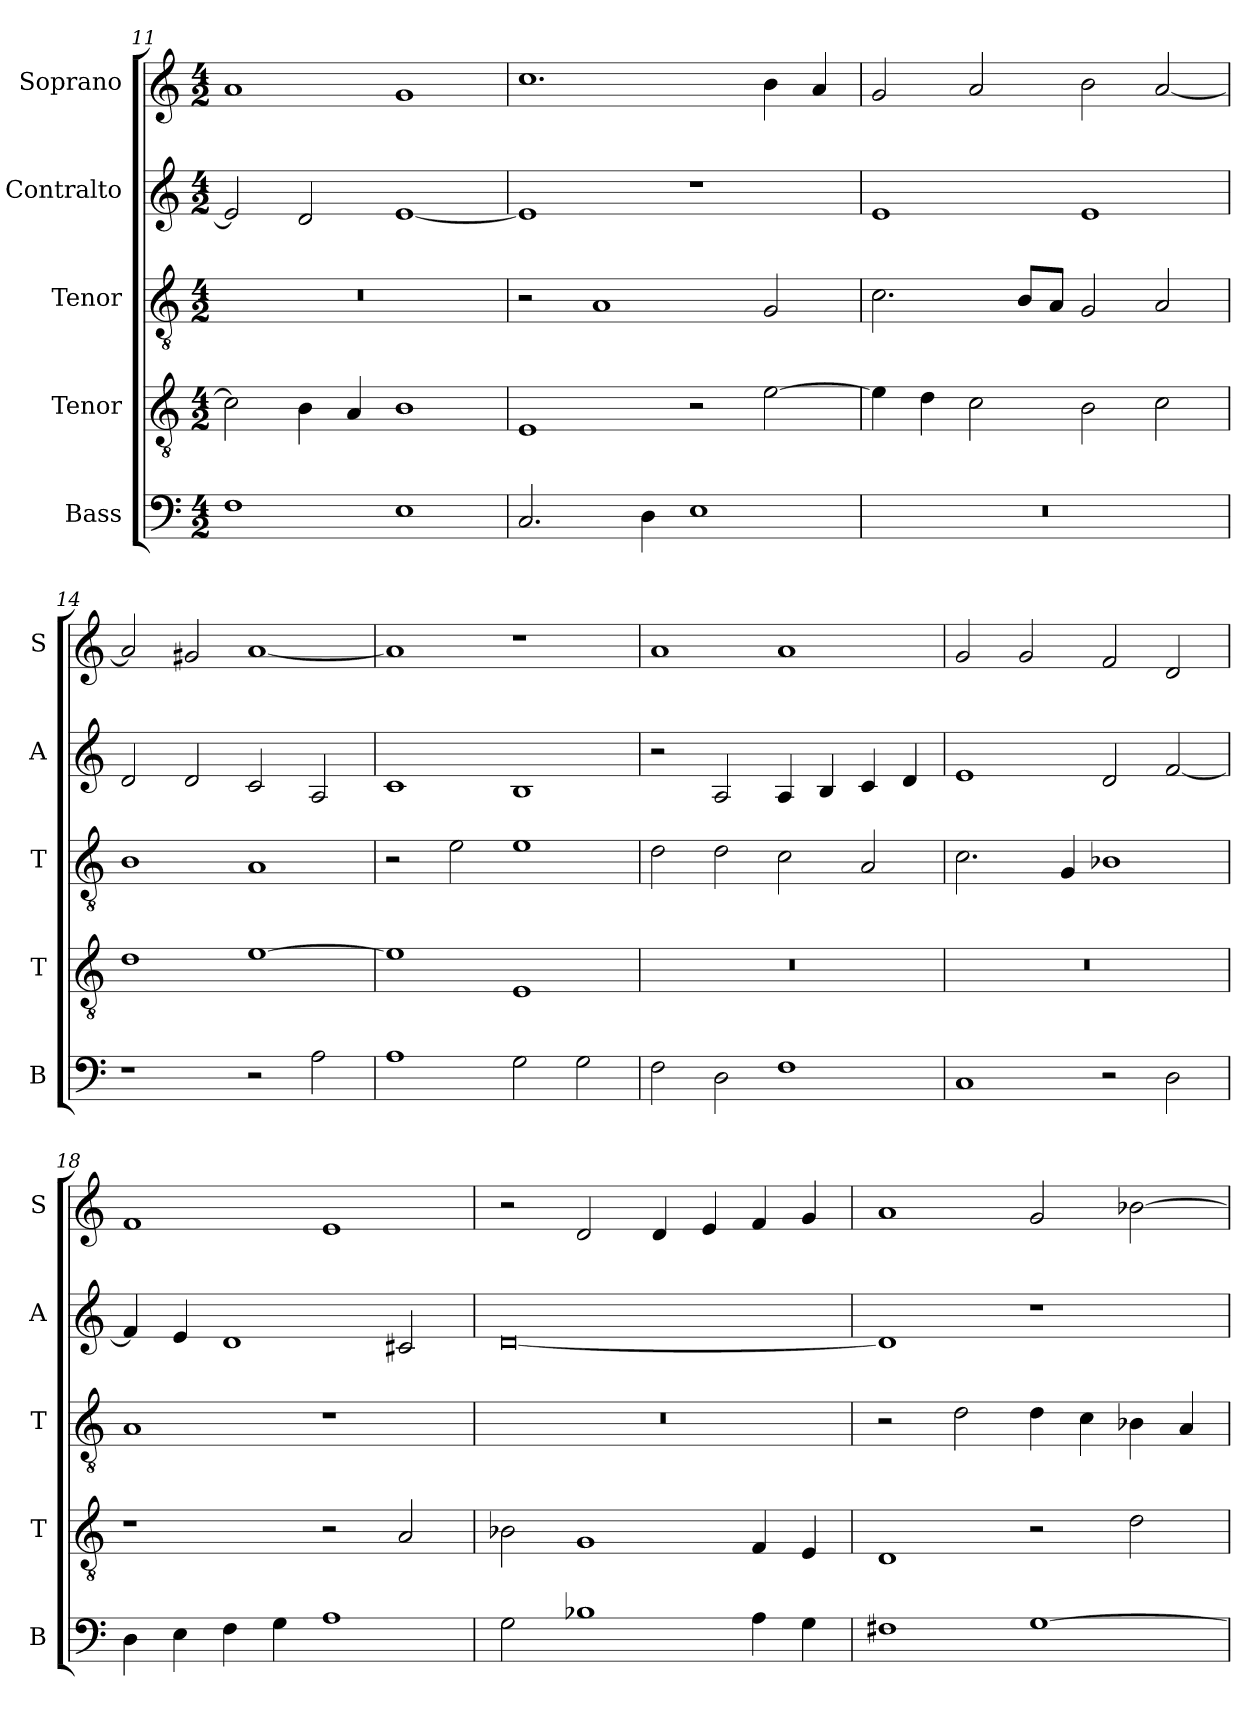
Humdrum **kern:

**kern	**kern	**kern	**kern	**kern
*part5	*part4	*part3	*part2	*part1
*staff5	*staff4	*staff3	*staff2	*staff1
*I"Bass	*I"Tenor	*I"Tenor	*I"Contralto	*I"Soprano
*I'B	*I'T	*I'T	*I'A	*I'S
*clefF4	*clefGv2	*clefGv2	*clefG2	*clefG2
*k[]	*k[]	*k[]	*k[]	*k[]
*A:aeo	*A:aeo	*A:aeo	*A:aeo	*A:aeo
*M4/2	*M4/2	*M4/2	*M4/2	*M4/2
=11	=11	=11	=11	=11
1F	2c]	0r	2e]	1a
.	4B	.	2d	.
.	4A	.	.	.
1E	1B	.	[1e	1g
=12	=12	=12	=12	=12
2.C	1E	2r	1e]	1.cc
.	.	1A	.	.
4D	.	.	.	.
1E	2r	.	1r	.
.	[2e	2G	.	4b
.	.	.	.	4a
=13	=13	=13	=13	=13
0r	4e]	2.c	1e	2g
.	4d	.	.	.
.	2c	.	.	2a
.	.	8B/L	.	.
.	.	8A/J	.	.
.	2B	2G	1e	2b
.	2c	2A	.	[2a
=14	=14	=14	=14	=14
1r	1d	1B	2d	2a]
.	.	.	2d	2g#X
2r	[1e	1A	2c	[1a
2A	.	.	2A	.
=15	=15	=15	=15	=15
1A	1e]	2r	1c	1a]
.	.	2e	.	.
2G	1E	1e	1B	1r
2G	.	.	.	.
=16	=16	=16	=16	=16
2F	0r	2d	2r	1a
2D	.	2d	2A	.
1F	.	2c	4A	1a
.	.	.	4B	.
.	.	2A	4c	.
.	.	.	4d	.
=17	=17	=17	=17	=17
1C	0r	2.c	1e	2g
.	.	.	.	2g
.	.	4G	.	.
2r	.	1B-X	2d	2f
2D	.	.	[2f	2d
=18	=18	=18	=18	=18
4D	1r	1A	4f]	1f
4E	.	.	4e	.
4F	.	.	1d	.
4G	.	.	.	.
1A	2r	1r	.	1e
.	2A	.	2c#X	.
=19	=19	=19	=19	=19
2G	2B-X	0r	[0d	2r
1B-X	1G	.	.	2d
.	.	.	.	4d
.	.	.	.	4e
4A	4F	.	.	4f
4G	4E	.	.	4g
=20	=20	=20	=20	=20
1F#X	1D	2r	1d]	1a
.	.	2d	.	.
[1G	2r	4d	1r	2g
.	.	4c	.	.
.	2d	4B-X	.	[2b-X
.	.	4A	.	.
=	=	=	=	=
*-	*-	*-	*-	*-
